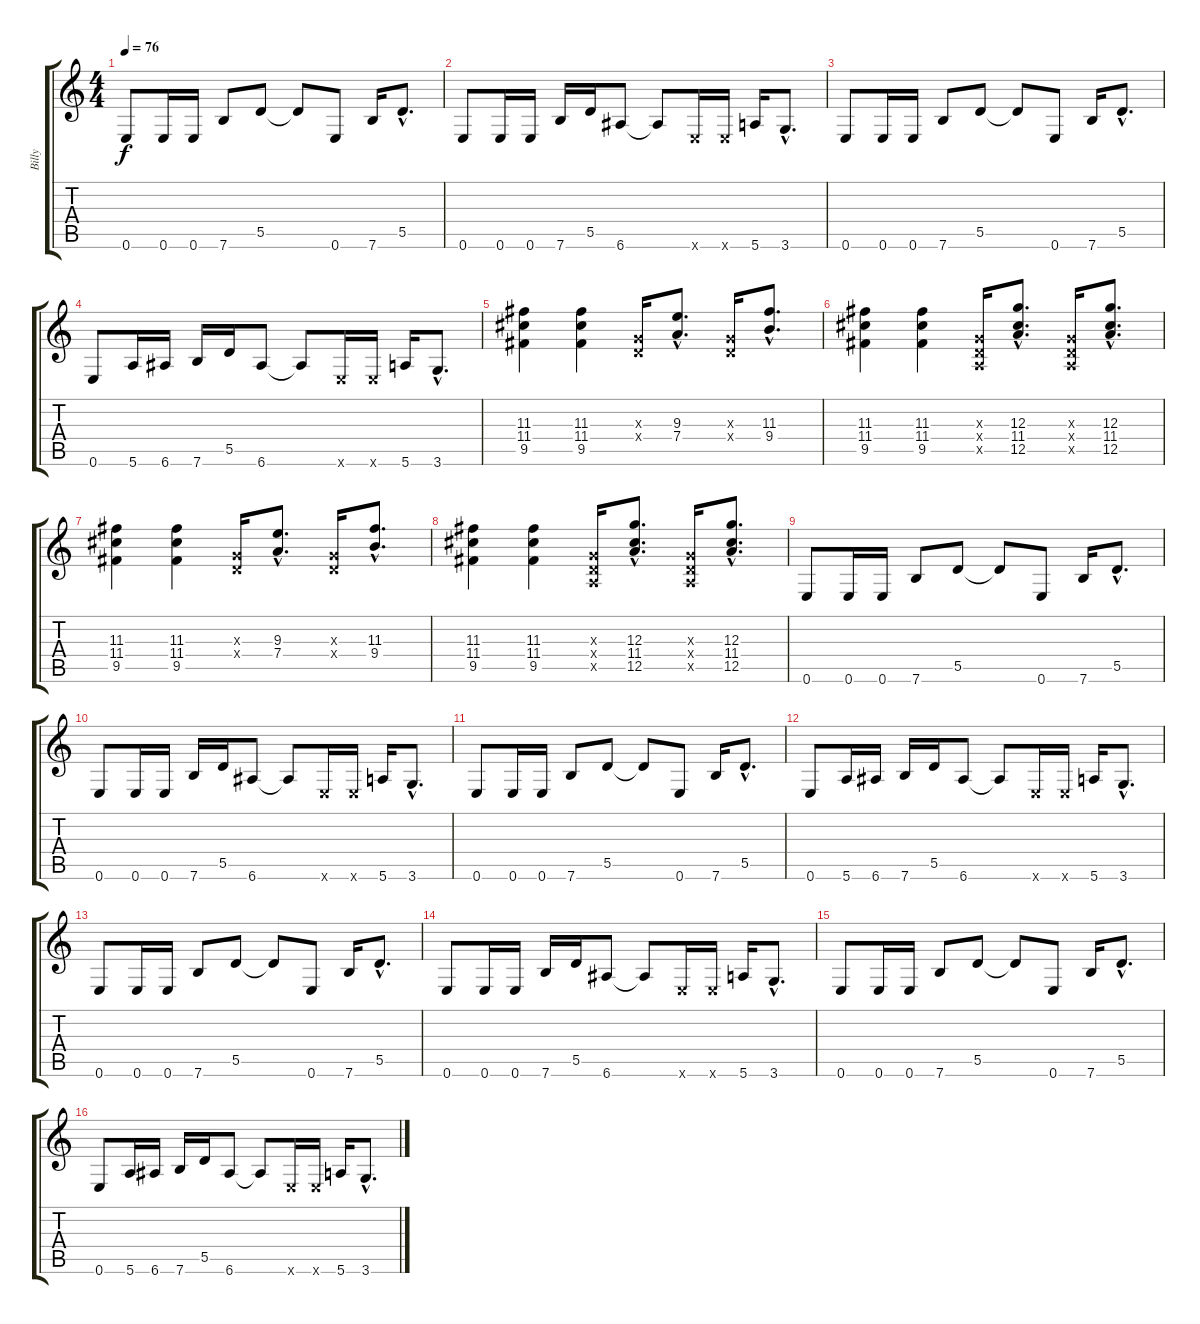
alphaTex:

\track ("Billy" "Billy") {instrument distortionguitar}
\staff {score tabs}
\tuning (E4 B3 G3 D3 A2 E2) {hide}
\ts (4 4)
\tempo 76
\clef g2
\ks c
0.6.8{dy f volume 13} 0.6.16 0.6.16 7.6.8 5.5.8 5.5{t}.8 0.6.8 7.6.16 5.5{hac}.8{d} |
0.6.8 0.6.16 0.6.16 7.6.16 5.5.16 6.6.8 6.6{t}.8 0.6{x}.16 0.6{x}.16 5.6.16 3.6{hac}.8{d} |
0.6.8 0.6.16 0.6.16 7.6.8 5.5.8 5.5{t}.8 0.6.8 7.6.16 5.5{hac}.8{d} |
0.6.8 5.6.16 6.6.16 7.6.16 5.5.16 6.6.8 6.6{t}.8 0.6{x}.16 0.6{x}.16 5.6.16 3.6{hac}.8{d} |
(11.3 11.4 9.5).4 (11.3 11.4 9.5).4 (0.3{x} 0.4{x}).16 (9.3{hac} 7.4{hac}).8{d} (0.3{x} 0.4{x}).16 (11.3{hac} 9.4{hac}).8{d} |
(11.3 11.4 9.5).4 (11.3 11.4 9.5).4 (0.3{x} 0.4{x} 0.5{x}).16 (12.3{hac} 11.4{hac} 12.5{hac}).8{d} (0.3{x} 0.4{x} 0.5{x}).16 (12.3{hac} 11.4{hac} 12.5{hac}).8{d} |
(11.3 11.4 9.5).4 (11.3 11.4 9.5).4 (0.3{x} 0.4{x}).16 (9.3{hac} 7.4{hac}).8{d} (0.3{x} 0.4{x}).16 (11.3{hac} 9.4{hac}).8{d} |
(11.3 11.4 9.5).4 (11.3 11.4 9.5).4 (0.3{x} 0.4{x} 0.5{x}).16 (12.3{hac} 11.4{hac} 12.5{hac}).8{d} (0.3{x} 0.4{x} 0.5{x}).16 (12.3{hac} 11.4{hac} 12.5{hac}).8{d} |
0.6.8 0.6.16 0.6.16 7.6.8 5.5.8 5.5{t}.8 0.6.8 7.6.16 5.5{hac}.8{d} |
0.6.8 0.6.16 0.6.16 7.6.16 5.5.16 6.6.8 6.6{t}.8 0.6{x}.16 0.6{x}.16 5.6.16 3.6{hac}.8{d} |
0.6.8 0.6.16 0.6.16 7.6.8 5.5.8 5.5{t}.8 0.6.8 7.6.16 5.5{hac}.8{d} |
0.6.8 5.6.16 6.6.16 7.6.16 5.5.16 6.6.8 6.6{t}.8 0.6{x}.16 0.6{x}.16 5.6.16 3.6{hac}.8{d} |
0.6.8 0.6.16 0.6.16 7.6.8 5.5.8 5.5{t}.8 0.6.8 7.6.16 5.5{hac}.8{d} |
0.6.8 0.6.16 0.6.16 7.6.16 5.5.16 6.6.8 6.6{t}.8 0.6{x}.16 0.6{x}.16 5.6.16 3.6{hac}.8{d} |
0.6.8 0.6.16 0.6.16 7.6.8 5.5.8 5.5{t}.8 0.6.8 7.6.16 5.5{hac}.8{d} |
0.6.8 5.6.16 6.6.16 7.6.16 5.5.16 6.6.8 6.6{t}.8 0.6{x}.16 0.6{x}.16 5.6.16 3.6{hac}.8{d}
